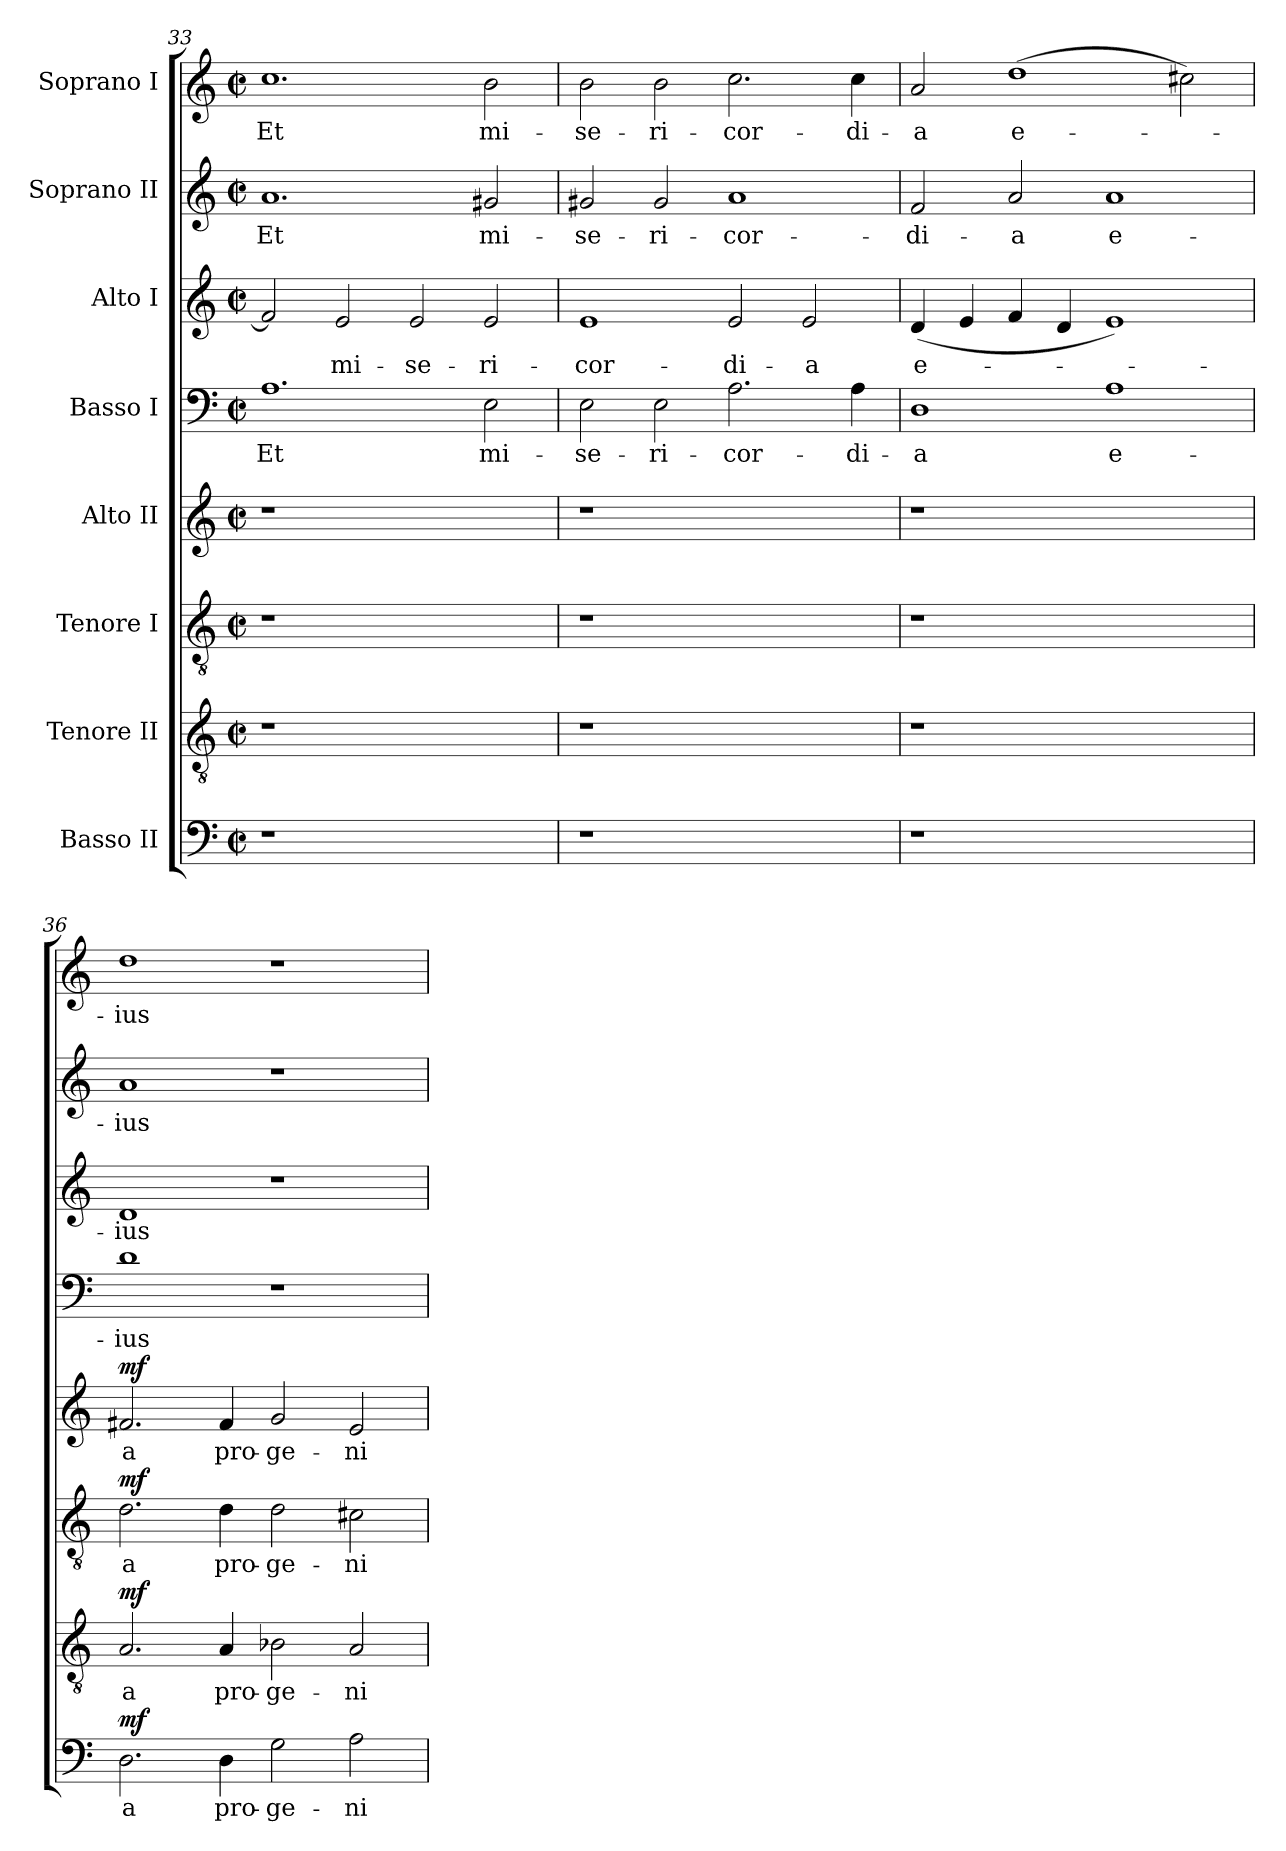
**kern	**text	**dynam	**kern	**text	**dynam	**kern	**text	**dynam	**kern	**text	**dynam	**kern	**text	**kern	**text	**kern	**text	**kern	**text
*part8	*part8	*part8	*part7	*part7	*part7	*part6	*part6	*part6	*part5	*part5	*part5	*part4	*part4	*part3	*part3	*part2	*part2	*part1	*part1
*staff8	*staff8	*staff8	*staff7	*staff7	*staff7	*staff6	*staff6	*staff6	*staff5	*staff5	*staff5	*staff4	*staff4	*staff3	*staff3	*staff2	*staff2	*staff1	*staff1
*I"Basso II	*	*	*I"Tenore II	*	*	*I"Tenore I	*	*	*I"Alto II	*	*	*I"Basso I	*	*I"Alto I	*	*I"Soprano II	*	*I"Soprano I	*
*clefF4	*	*	*clefGv2	*	*	*clefGv2	*	*	*clefG2	*	*	*clefF4	*	*clefG2	*	*clefG2	*	*clefG2	*
*k[]	*	*	*k[]	*	*	*k[]	*	*	*k[]	*	*	*k[]	*	*k[]	*	*k[]	*	*k[]	*
*C:	*	*	*C:	*	*	*C:	*	*	*C:	*	*	*C:	*	*C:	*	*C:	*	*C:	*
*M2/2	*	*	*M2/2	*	*	*M2/2	*	*	*M2/2	*	*	*M2/2	*	*M2/2	*	*M2/2	*	*M2/2	*
*met(c|)	*	*	*met(c|)	*	*	*met(c|)	*	*	*met(c|)	*	*	*met(c|)	*	*met(c|)	*	*met(c|)	*	*met(c|)	*
=33	=33	=33	=33	=33	=33	=33	=33	=33	=33	=33	=33	=33	=33	=33	=33	=33	=33	=33	=33
1r	.	.	1r	.	.	1r	.	.	1r	.	.	1.A	Et	2f/]	.	1.a	Et	1.cc	Et
.	.	.	.	.	.	.	.	.	.	.	.	.	.	2e/	mi-	.	.	.	.
1ryy	.	.	1ryy	.	.	1ryy	.	.	1ryy	.	.	.	.	2e/	-se-	.	.	.	.
.	.	.	.	.	.	.	.	.	.	.	.	2E\	mi-	2e/	-ri-	2g#X/	mi-	2b\	mi-
=34	=34	=34	=34	=34	=34	=34	=34	=34	=34	=34	=34	=34	=34	=34	=34	=34	=34	=34	=34
1r	.	.	1r	.	.	1r	.	.	1r	.	.	2E\	-se-	1e	-cor-	2g#X/	-se-	2b\	-se-
.	.	.	.	.	.	.	.	.	.	.	.	2E\	-ri-	.	.	2g#/	-ri-	2b\	-ri-
1ryy	.	.	1ryy	.	.	1ryy	.	.	1ryy	.	.	2.A\	-cor-	2e/	-di-	1a	-cor-	2.cc\	-cor-
.	.	.	.	.	.	.	.	.	.	.	.	.	.	2e/	-a	.	.	.	.
.	.	.	.	.	.	.	.	.	.	.	.	4A\	-di-	.	.	.	.	4cc\	-di-
=35	=35	=35	=35	=35	=35	=35	=35	=35	=35	=35	=35	=35	=35	=35	=35	=35	=35	=35	=35
1r	.	.	1r	.	.	1r	.	.	1r	.	.	1D	-a	(4d/	e-	2f/	-di-	2a/	-a
.	.	.	.	.	.	.	.	.	.	.	.	.	.	4e/	.	.	.	.	.
.	.	.	.	.	.	.	.	.	.	.	.	.	.	4f/	.	2a/	-a	(1dd	e-
.	.	.	.	.	.	.	.	.	.	.	.	.	.	4d/	.	.	.	.	.
1ryy	.	.	1ryy	.	.	1ryy	.	.	1ryy	.	.	1A	e-	1e)	.	1a	e-	.	.
.	.	.	.	.	.	.	.	.	.	.	.	.	.	.	.	.	.	2cc#X\)	.
=36	=36	=36	=36	=36	=36	=36	=36	=36	=36	=36	=36	=36	=36	=36	=36	=36	=36	=36	=36
!	!	!LO:DY:a	!	!	!LO:DY:a	!	!	!LO:DY:a	!	!	!LO:DY:a	!	!	!	!	!	!	!	!
2.D\	a	mf	2.A/	a	mf	2.d\	a	mf	2.f#X/	a	mf	1d	-ius	1d	-ius	1a	-ius	1dd	-ius
4D\	pro-	.	4A/	pro-	.	4d\	pro-	.	4f#/	pro-	.	.	.	.	.	.	.	.	.
2G\	-ge-	.	2B-X\	-ge-	.	2d\	-ge-	.	2g/	-ge-	.	1r	.	1r	.	1r	.	1r	.
2A\	-ni-	.	2A/	-ni-	.	2c#X\	-ni-	.	2e/	-ni-	.	.	.	.	.	.	.	.	.
=	=	=	=	=	=	=	=	=	=	=	=	=	=	=	=	=	=	=	=
*-	*-	*-	*-	*-	*-	*-	*-	*-	*-	*-	*-	*-	*-	*-	*-	*-	*-	*-	*-
